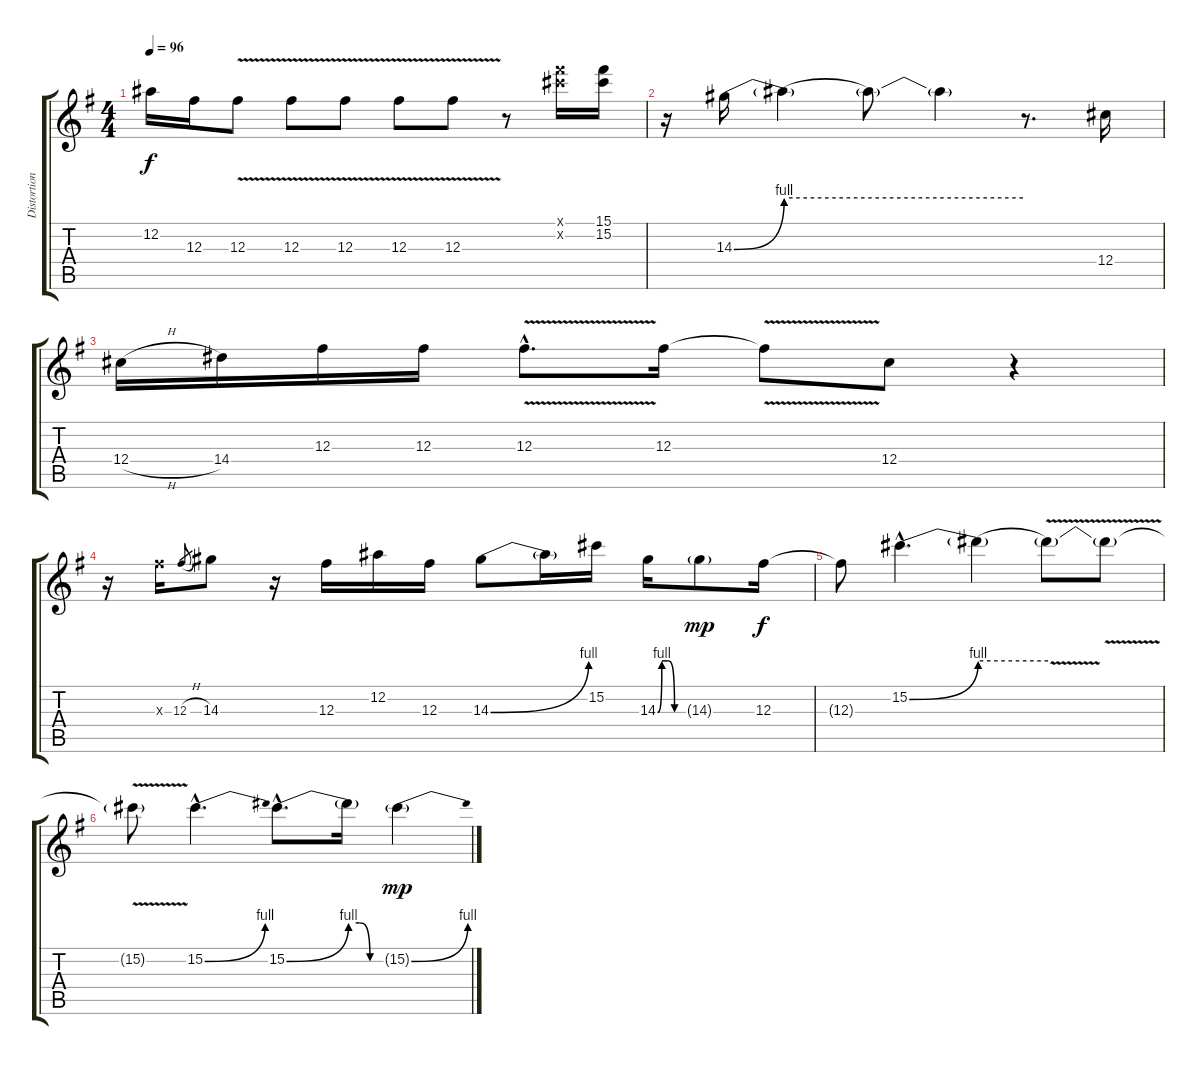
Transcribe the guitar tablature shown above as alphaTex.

\track ("Distortion" "Distortion") {instrument distortionguitar}
\staff {score tabs}
\tuning (Eb4 Bb3 Gb3 Db3 Ab2 Eb2) {hide}
\ts (4 4)
\tempo 96
\clef g2
\ks g
12.2.16{dy f} 12.3.16 12.3{v}.8 12.3{v}.8 12.3{v}.8 12.3{v}.8 12.3{v}.8 r.8 (15.1{x} 15.2{x}).16 (15.1 15.2).16 |
r.16 14.3{be (bend 0 0 60 4)}.16 14.3{be (hold 0 4 60 4) t}.4 14.3{t}.8 14.3{t}.4 r.8{d} 12.4.16 |
12.4{h}.16 14.4.16 12.3.16 12.3.16 12.3{v hac}.8{d} 12.3.16 12.3{v t}.8 12.4.8 r.4 |
r.16 12.3{x}.16 12.3{h}.8{gr} 14.3.8 r.16 12.3.16 12.2.16 12.3.16 14.3{be (bend 0 0 60 4)}.8 14.3{t}.16 15.2.16 14.3{be (custom 0 0 10 4 25 4 40 0 60 0)}.16 14.3{g}.8{dy mp} 12.3.16{dy f} |
12.3{t}.8 15.2{be (bend 0 0 60 4) hac}.4{d} 15.2{be (hold 0 4 60 4) t}.4 15.2{v t}.8 15.2{v t}.8 |
15.2{v t}.8 15.2{be (bend 0 0 60 4) hac}.4{d} 15.2{be (bend 0 0 60 4) hac}.8{d} 15.2{be (custom 0 4 20 4 40 0 60 0) t}.16 15.2{be (bend 0 0 60 4) g}.4{dy mp}
